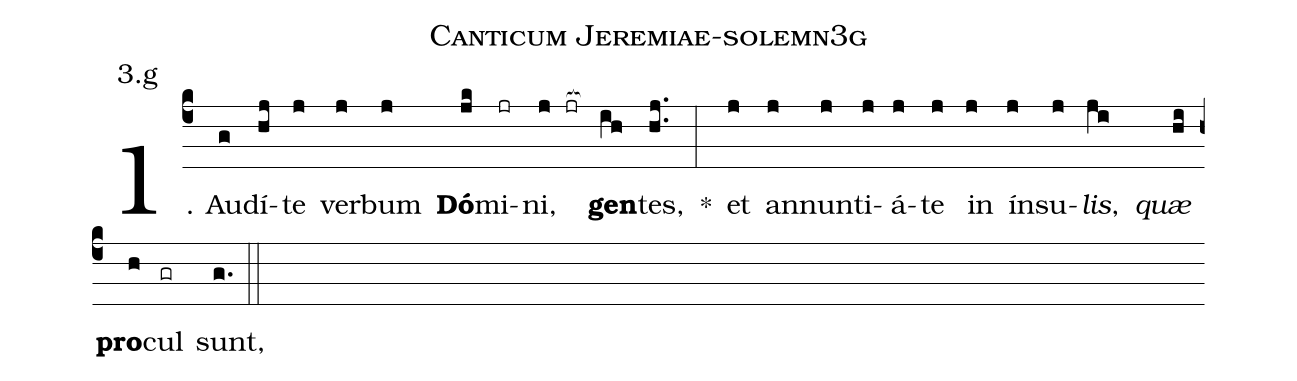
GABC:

name: Canticum Jeremiae-solemn3g;
annotation: 3.g;
%%
(c4)1. Au(g)dí(hj)te(j) ver(j)bum(j) <b>Dó</b>(jk)mi(jr)ni,(j jr[ocb:1{]) <b>gen</b>(ih[ocb:0}])tes,(hj..) *(:) et(j) an(j)nun(j)ti(j)á(j)te(j) in(j) ín(j)su(j)<i>lis</i>,(ji) <i>quæ</i>(hi) <b>pro</b>(h)cul(gr) sunt,(g.) (::)
